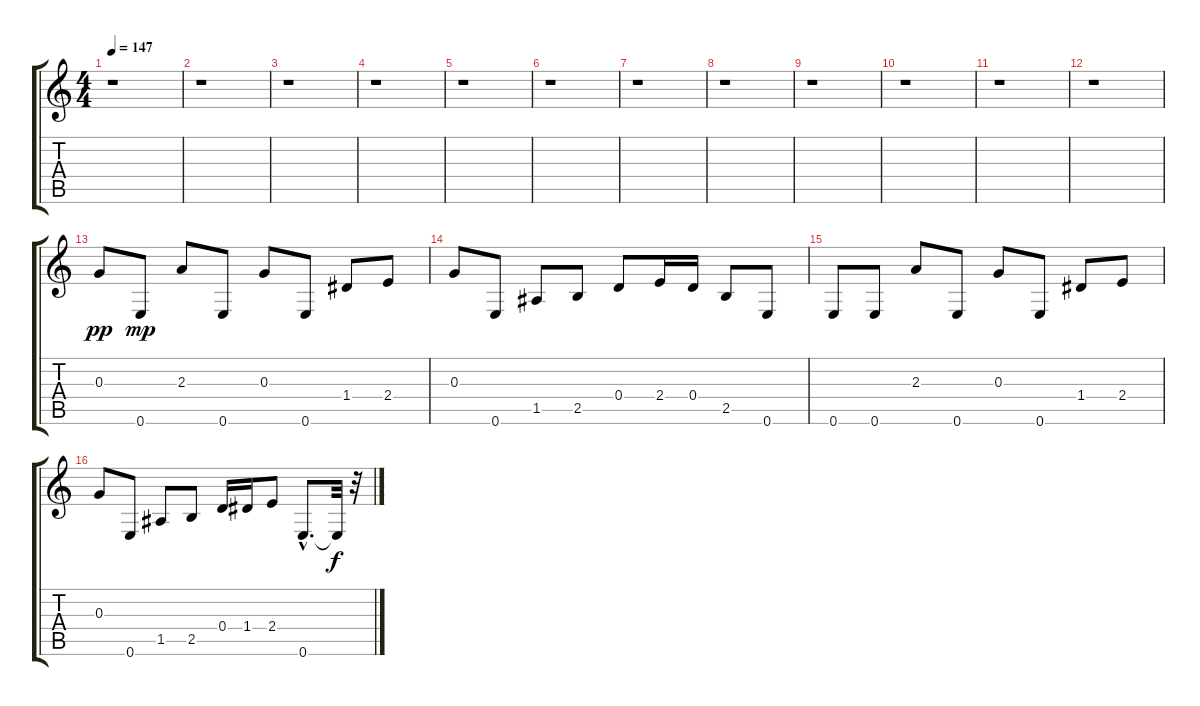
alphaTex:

\track "" {instrument distortionguitar}
\staff {score tabs}
\tuning (E4 B3 G3 D3 A2 E2) {hide}
\ts (4 4)
\tempo 147
\clef g2
\ks c
r.1{dy pp} |
r.1 |
r.1 |
r.1 |
r.1 |
r.1 |
r.1 |
r.1 |
r.1 |
r.1 |
r.1 |
r.1 |
0.3.8 0.6.8{dy mp} 2.3.8 0.6.8 0.3.8 0.6.8 1.4.8 2.4.8 |
0.3.8 0.6.8 1.5.8 2.5.8 0.4.8 2.4.16 0.4.16 2.5.8 0.6.8 |
0.6.8 0.6.8 2.3.8 0.6.8 0.3.8 0.6.8 1.4.8 2.4.8 |
0.3.8 0.6.8 1.5.8 2.5.8 0.4.16 1.4.16 2.4.8 0.6{hac}.8{d} 0.6{t}.32{dy f} r.32
